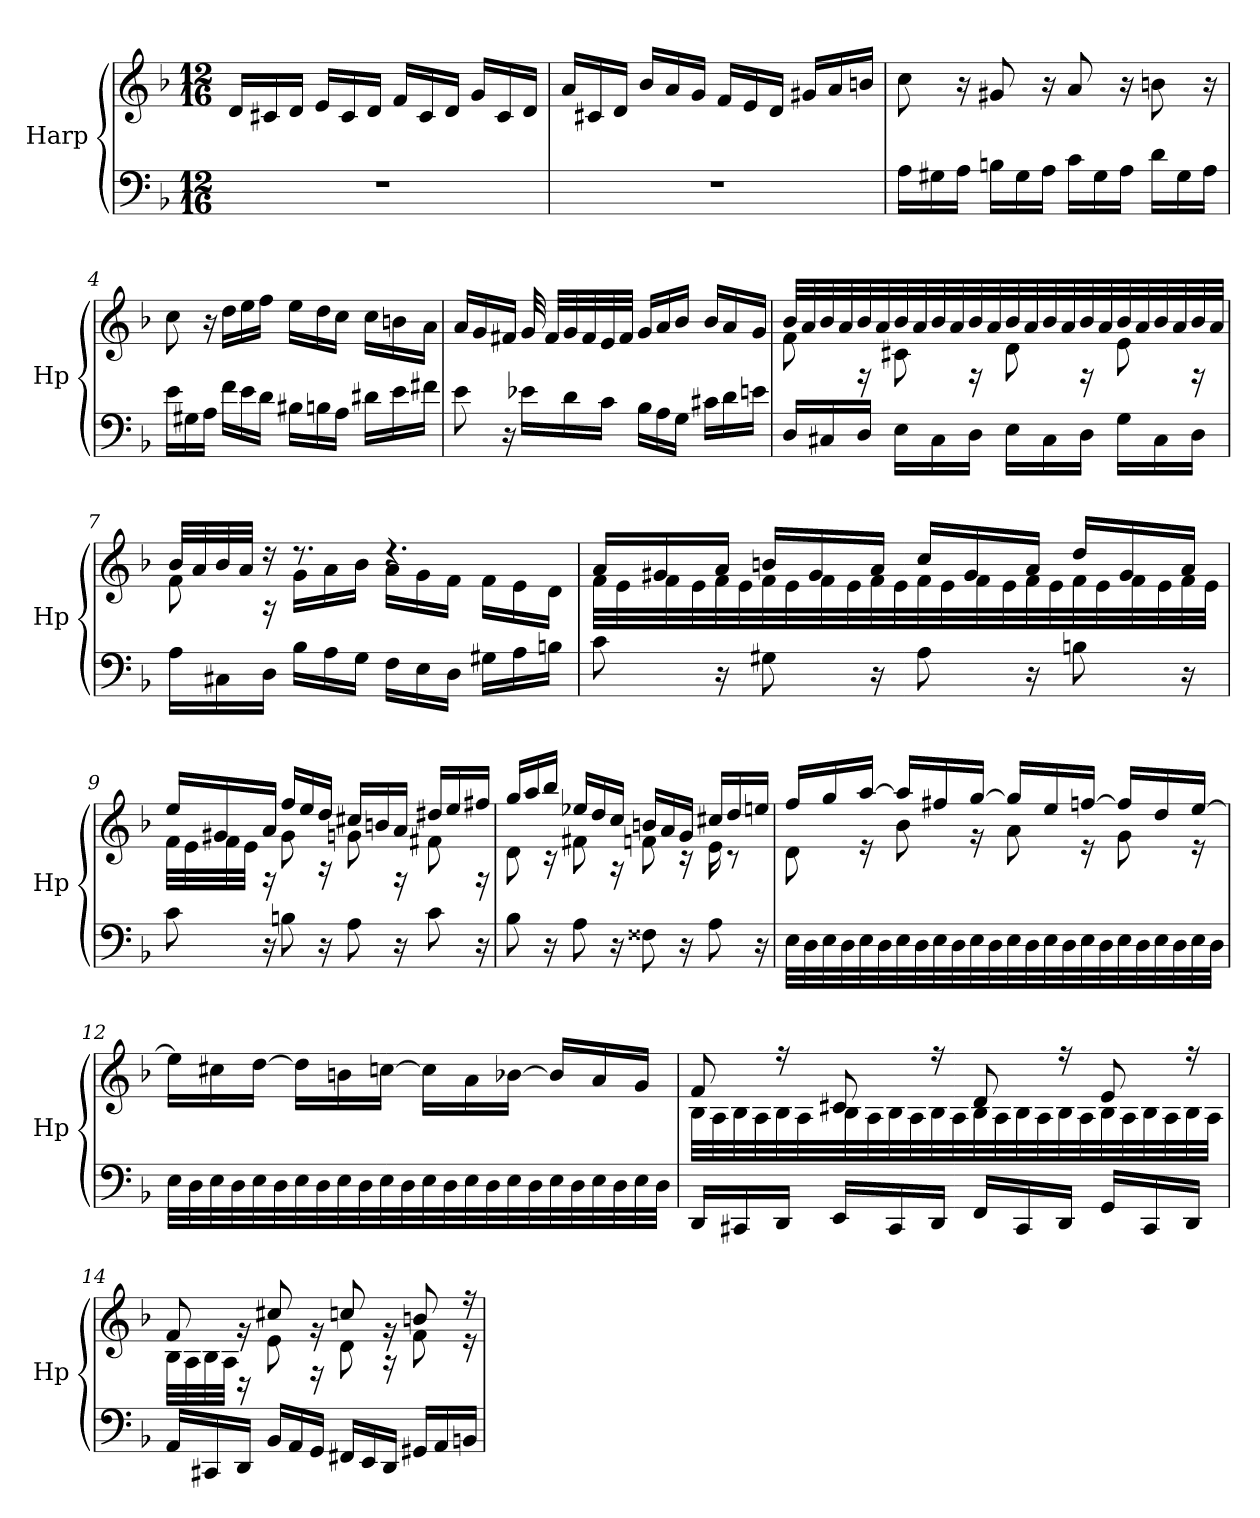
**kern	**kern
*part1	*part1
*staff2	*staff1
*I"Harp	*
*I'Hp	*
*clefF4	*clefG2
*k[b-]	*k[b-]
*M12/16	*M12/16
=1	=1
2.r	16d/LL
.	16c#X/
.	16d/JJ
.	16e/LL
.	16c#/
.	16d/JJ
.	16f/LL
.	16c#/
.	16d/JJ
.	16g/LL
.	16c#/
.	16d/JJ
=2	=2
2.r	16a/LL
.	16c#X/
.	16d/JJ
.	16b-/LL
.	16a/
.	16g/JJ
.	16f/LL
.	16e/
.	16d/JJ
.	16g#X/LL
.	16a/
.	16bn/JJ
=3	=3
16A\LL	8cc\
16G#X\	.
16A\JJ	16r
16Bn\LL	8g#X/
16G#\	.
16A\JJ	16r
16c\LL	8a/
16G#\	.
16A\JJ	16r
16d\LL	8bn\
16G#\	.
16A\JJ	16r
!!LO:LB:g=z
=4	=4
16e\LL	8cc\
16G#X\	.
16A\JJ	16r
16f\LL	16dd\LL
16e\	16ee\
16d\JJ	16ff\JJ
16B#X\LL	16ee\LL
16Bn\	16dd\
16A\JJ	16cc\JJ
16d#X\LL	16cc\LL
16e\	16bn\
16f#X\JJ	16a\JJ
=5	=5
8e\	16a/LL
.	16g/
16r	16f#X/JJ
16e-X\LL	32g/
.	32f#/LLL
16d\	32g/
.	32f#/
16c\JJ	32e/
.	32f#/JJJ
16B-\LL	16g/LL
16A\	16a/
16G\JJ	16b-/JJ
16c#X\LL	16b-/LL
16d\	16a/
16en\JJ	16g/JJ
!!LO:LB:g=z
=6	=6
*	*^
16D/LL	32b-/LLL	8f\
.	32a/	.
16C#X/	32b-/	.
.	32a/	.
16D/JJ	32b-/	16rF
.	32a/	.
16E\LL	32b-/	8c#X\
.	32a/	.
16C#\	32b-/	.
.	32a/	.
16D\JJ	32b-/	16rF
.	32a/	.
16E\LL	32b-/	8d\
.	32a/	.
16C#\	32b-/	.
.	32a/	.
16D\JJ	32b-/	16rF
.	32a/	.
16G\LL	32b-/	8e\
.	32a/	.
16C#\	32b-/	.
.	32a/	.
16D\JJ	32b-/	16rF
.	32a/JJJ	.
=7	=7	=7
16A\LL	32b-/LLL	8f\
.	32a/	.
16C#X\	32b-/	.
.	32a/JJJ	.
16D\JJ	16rdd	16rA
16B-\LL	8.rdd	16g\LL
16A\	.	16a\
16G\JJ	.	16b-\JJ
16F\LL	4.rdd	16a\LL
16E\	.	16g\
16D\JJ	.	16f\JJ
16G#X\LL	.	16f\LL
16A\	.	16e\
16Bn\JJ	.	16d\JJ
!!LO:LB:g=z	!!
=8	=8	=8
8c\	16a/LL	32f\LLL
.	.	32e\
.	16g#X/	32f\
.	.	32e\
16r	16a/JJ	32f\
.	.	32e\
8G#X\	16bn/LL	32f\
.	.	32e\
.	16g#/	32f\
.	.	32e\
16r	16a/JJ	32f\
.	.	32e\
8A\	16cc/LL	32f\
.	.	32e\
.	16g#/	32f\
.	.	32e\
16r	16a/JJ	32f\
.	.	32e\
8Bn\	16dd/LL	32f\
.	.	32e\
.	16g#/	32f\
.	.	32e\
16r	16a/JJ	32f\
.	.	32e\JJJ
!!LO:LB:g=z	!!
=9	=9	=9
8c\	16ee/LL	32f\LLL
.	.	32e\
.	16g#X/	32f\
.	.	32e\JJJ
16r	16a/JJ	16rF
8Bn\	16ff/LL	8g#\
.	16ee/	.
16r	16dd/JJ	16rA
8A\	16cc#X/LL	8gn\
.	16bn/	.
16r	16a/JJ	16rF
8c\	16dd#X/LL	8f#X\
.	16ee/	.
16r	16ff#X/JJ	16rF
=10	=10	=10
8B-\	16gg/LL	8d\
.	16aa/	.
16r	16bb-/JJ	16r
8A\	16ee-X/LL	8f#X\
.	16dd/	.
16r	16cc/JJ	16rA
8F##X\	16bn/LL	8fn\
.	16a/	.
16r	16g/JJ	16r
8A\	16cc#X/LL	16e\
.	16dd/	8r
16r	16een/JJ	.
!!LO:PB:g=z	!!
=11	=11	=11
32E\LLL	16ff/LL	8d\
32D\	.	.
32E\	16gg/	.
32D\	.	.
32E\	[16aa/JJ	16r
32D\	.	.
32E\	16aa/LL]	8b-\
32D\	.	.
32E\	16ff#X/	.
32D\	.	.
32E\	[16gg/JJ	16r
32D\	.	.
32E\	16gg/LL]	8a\
32D\	.	.
32E\	16ee/	.
32D\	.	.
32E\	[16ffn/JJ	16r
32D\	.	.
32E\	16ff/LL]	8g\
32D\	.	.
32E\	16dd/	.
32D\	.	.
32E\	[16ee/JJ	16r
32D\JJJ	.	.
*	*v	*v
=12	=12
32E\LLL	16ee\LL]
32D\	.
32E\	16cc#X\
32D\	.
32E\	[16dd\JJ
32D\	.
32E\	16dd\LL]
32D\	.
32E\	16bn\
32D\	.
32E\	[16ccn\JJ
32D\	.
32E\	16cc\LL]
32D\	.
32E\	16a\
32D\	.
32E\	[16b-X\JJ
32D\	.
32E\	16b-/LL]
32D\	.
32E\	16a/
32D\	.
32E\	16g/JJ
32D\JJJ	.
!!LO:LB:g=z
=13	=13
*	*^
16DD/LL	8f/	32B-\LLL
.	.	32A\
16CC#X/	.	32B-\
.	.	32A\
16DD/JJ	16r	32B-\
.	.	32A\
16EE/LL	8c#X/	32B-\
.	.	32A\
16CC#/	.	32B-\
.	.	32A\
16DD/JJ	16r	32B-\
.	.	32A\
16FF/LL	8d/	32B-\
.	.	32A\
16CC#/	.	32B-\
.	.	32A\
16DD/JJ	16r	32B-\
.	.	32A\
16GG/LL	8e/	32B-\
.	.	32A\
16CC#/	.	32B-\
.	.	32A\
16DD/JJ	16r	32B-\
.	.	32A\JJJ
!!LO:LB:g=z	!!
=14	=14	=14
16AA/LL	8f/	32B-\LLL
.	.	32A\
16CC#X/	.	32B-\
.	.	32A\JJJ
16DD/JJ	16rD	16rg
16BB-/LL	8cc#X/	8e\
16AA/	.	.
16GG/JJ	16rg	16rF
16FF#X/LL	8ccn/	8d\
16EE/	.	.
16DD/JJ	16rg	16rA
16GG#X/LL	8bn/	8f\
16AA/	.	.
16BBn/JJ	16r	16r
*	*v	*v
=	=
*-	*-
